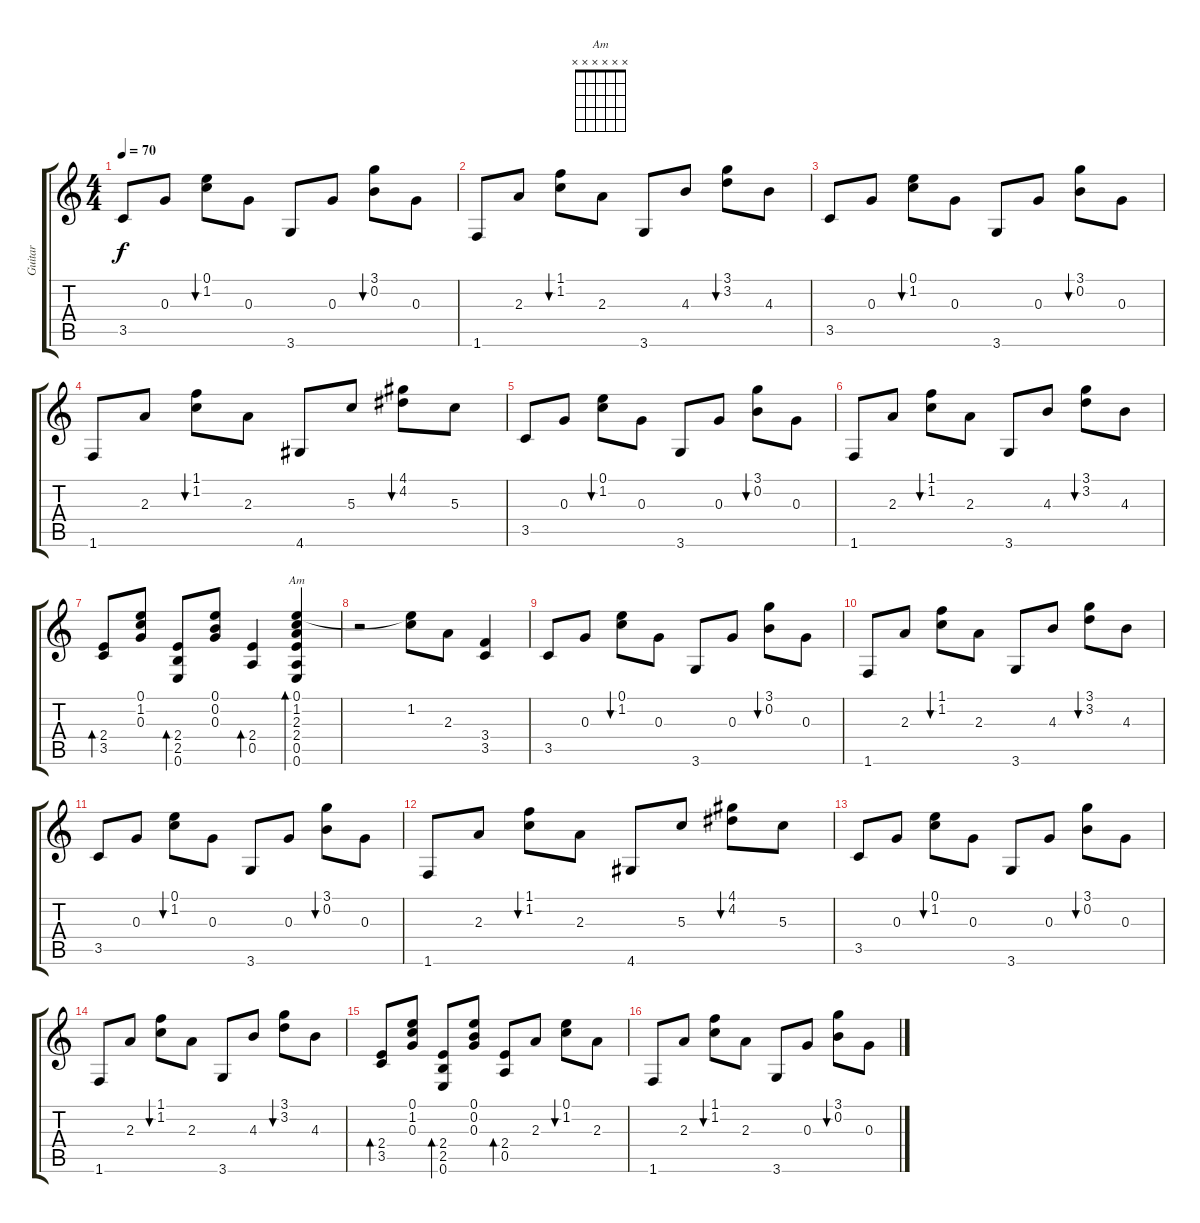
\track ("Guitar" "Guitar") {instrument acousticguitarnylon}
\staff {score tabs}
\tuning (E4 B3 G3 D3 A2 E2) {hide}
\chord ("Am" x x x x x x) {firstfret 0}
\ts (4 4)
\tempo 70
\clef g2
\ks c
3.5.8{dy f instrument acousticguitarnylon} 0.3.8 (0.1 1.2).8{bu 480} 0.3.8 3.6.8 0.3.8 (3.1 0.2).8{bu 480} 0.3.8 |
1.6.8 2.3.8 (1.1 1.2).8{bu 480} 2.3.8 3.6.8 4.3.8 (3.1 3.2).8{bu 480} 4.3.8 |
3.5.8 0.3.8 (0.1 1.2).8{bu 480} 0.3.8 3.6.8 0.3.8 (3.1 0.2).8{bu 480} 0.3.8 |
1.6.8 2.3.8 (1.1 1.2).8{bu 480} 2.3.8 4.6.8 5.3.8 (4.1 4.2).8{bu 480} 5.3.8 |
3.5.8 0.3.8 (0.1 1.2).8{bu 480} 0.3.8 3.6.8 0.3.8 (3.1 0.2).8{bu 480} 0.3.8 |
1.6.8 2.3.8 (1.1 1.2).8{bu 480} 2.3.8 3.6.8 4.3.8 (3.1 3.2).8{bu 480} 4.3.8 |
(2.4 3.5).8{bd 120} (0.1 1.2 0.3).8 (2.4 2.5 0.6).8{bd 120} (0.1 0.2 0.3).8 (2.4 0.5).4{bd 120} (0.1 1.2 2.3 2.4 0.5 0.6).4{bd 480 ch "Am"} |
r.2 (0.1{t} 1.2).8 2.3.8 (3.4 3.5).4 |
3.5.8 0.3.8 (0.1 1.2).8{bu 480} 0.3.8 3.6.8 0.3.8 (3.1 0.2).8{bu 480} 0.3.8 |
1.6.8 2.3.8 (1.1 1.2).8{bu 480} 2.3.8 3.6.8 4.3.8 (3.1 3.2).8{bu 480} 4.3.8 |
3.5.8 0.3.8 (0.1 1.2).8{bu 480} 0.3.8 3.6.8 0.3.8 (3.1 0.2).8{bu 480} 0.3.8 |
1.6.8 2.3.8 (1.1 1.2).8{bu 480} 2.3.8 4.6.8 5.3.8 (4.1 4.2).8{bu 480} 5.3.8 |
3.5.8 0.3.8 (0.1 1.2).8{bu 480} 0.3.8 3.6.8 0.3.8 (3.1 0.2).8{bu 480} 0.3.8 |
1.6.8 2.3.8 (1.1 1.2).8{bu 480} 2.3.8 3.6.8 4.3.8 (3.1 3.2).8{bu 480} 4.3.8 |
(2.4 3.5).8{bd 120} (0.1 1.2 0.3).8 (2.4 2.5 0.6).8{bd 120} (0.1 0.2 0.3).8 (2.4 0.5).8{bd 120} 2.3.8 (0.1 1.2).8{bu 480} 2.3.8 |
1.6.8 2.3.8 (1.1 1.2).8{bu 480} 2.3.8 3.6.8 0.3.8 (3.1 0.2).8{bu 480} 0.3.8
